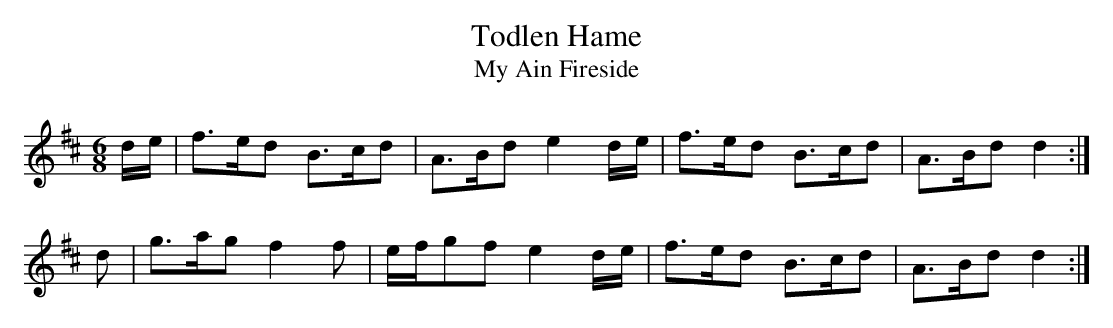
X:1
T:Todlen Hame
T:My Ain Fireside
M:6/8
L:1/8
K:D
d/e/ | f>ed B>cd | A>Bd   e2 d/e/ | f>ed B>cd | A>Bd d2 :|
d    | g>ag f2 f | e/f/gf e2 d/e/ | f>ed B>cd | A>Bd d2 :|
